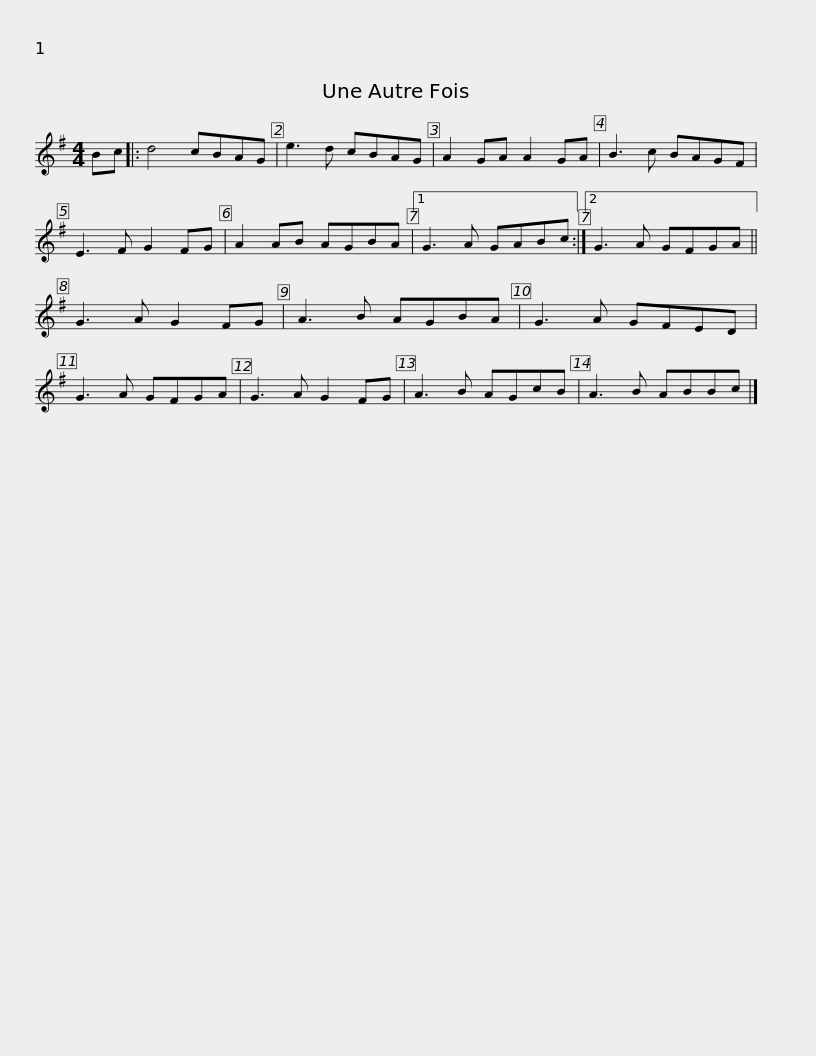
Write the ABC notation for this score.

X:1
L:1/8
M:4/4
I:linebreak $
K:G
V:1 treble
V:1
 Bc |: d4 cBAG | e3 d cBAG | A2 GA A2 GA | B3 c BAGF | %5
 E3 F G2 FG | A2 AB AGBA |1$ G3 A GABc :|2 G3 A GFGA || G3 A G2 FG | %10
 A3 B AGBA | G3 A GFED | G3 A GFGA |$ G3 A G2 FG | A3 B AGcB | %15
 A3 B ABBc |] %16
